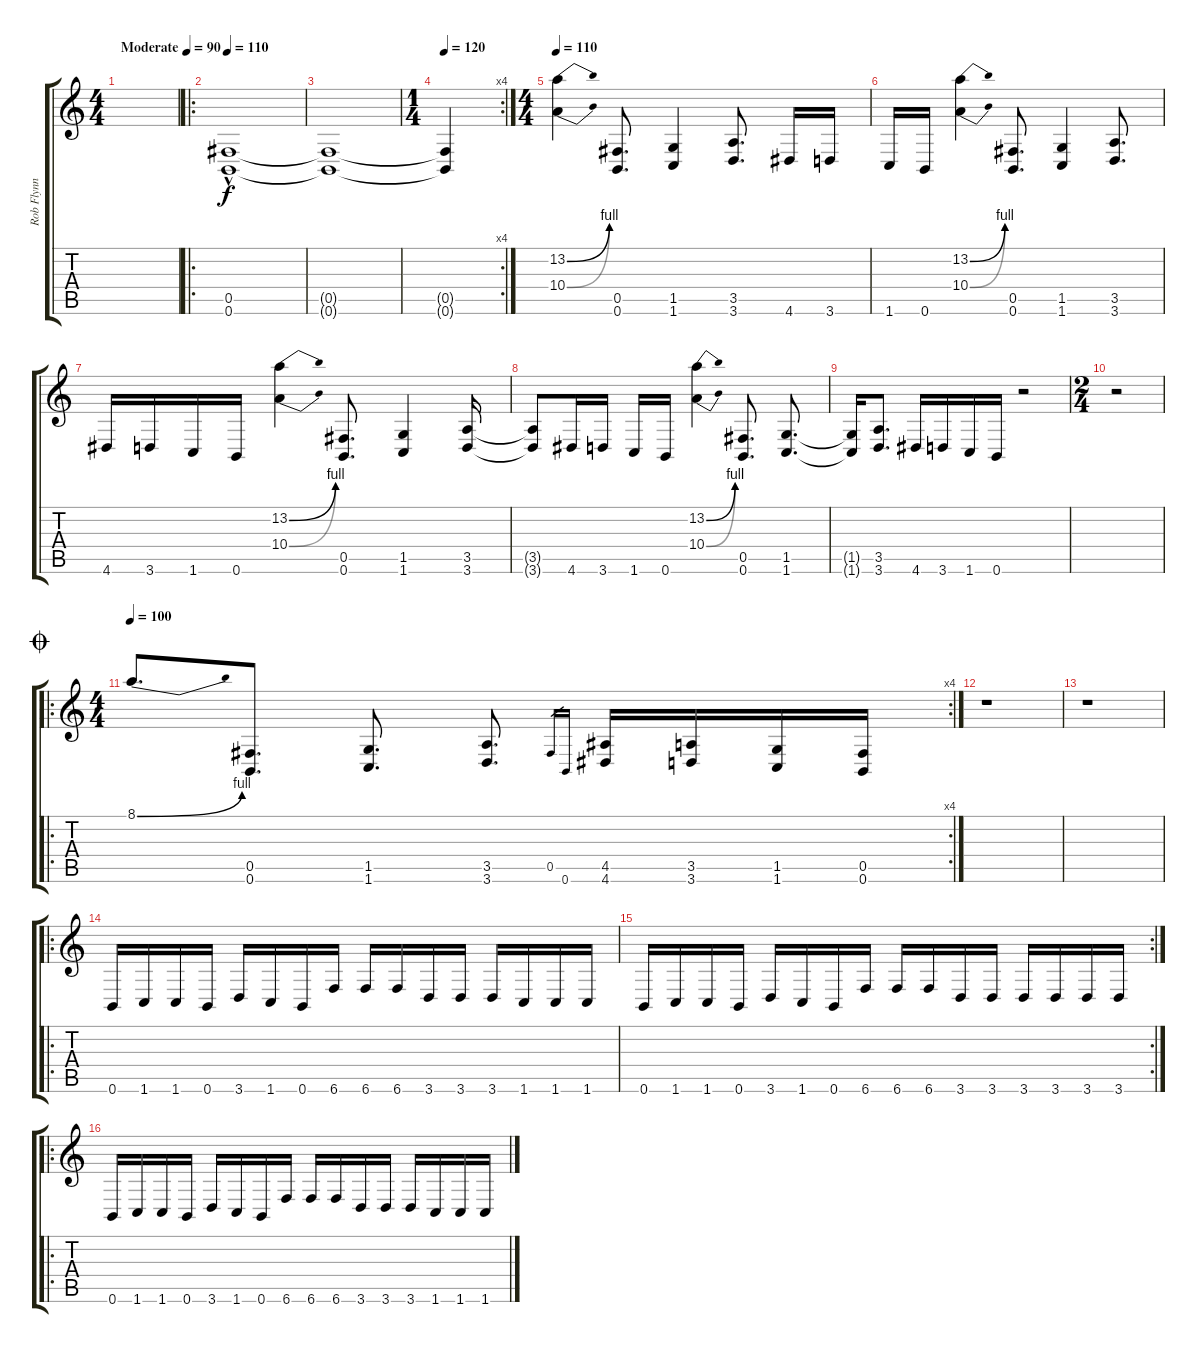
\track ("Rob Flynn" "Rob Flynn") {instrument distortionguitar}
\staff {score tabs}
\tuning (Db4 Ab3 E3 B2 Gb2 B1) {hide}
\ts (4 4)
\tempo (90 "Moderate")
\clef g2
\ks c
|
\ro
\tempo 110
(0.5{hac} 0.6{hac}).1 |
(0.5{t} 0.6{t}).1{dy f} |
\rc 4
\ts (1 4)
\tempo 120
(0.5{t} 0.6{t}).4 |
\ts (4 4)
\tempo 110
(13.2{be (bend 0 0 60 4)} 10.4{be (bend 0 0 60 4)}).4 (0.5 0.6).8{d} (1.5 1.6).4 (3.5 3.6).8{d} 4.6.16 3.6.16 |
1.6.16 0.6.16 (13.2{be (bend 0 0 60 4)} 10.4{be (bend 0 0 60 4)}).4 (0.5 0.6).8{d} (1.5 1.6).4 (3.5 3.6).8{d} |
4.6.16 3.6.16 1.6.16 0.6.16 (13.2{be (bend 0 0 60 4)} 10.4{be (bend 0 0 60 4)}).4 (0.5 0.6).8{d} (1.5 1.6).4 (3.5 3.6).16 |
(3.5{t} 3.6{t}).8 4.6.16 3.6.16 1.6.16 0.6.16 (13.2{be (bend 0 0 60 4)} 10.4{be (bend 0 0 60 4)}).4 (0.5 0.6).8{d} (1.5 1.6).8{d} |
(1.5{t} 1.6{t}).16 (3.5 3.6).8{d} 4.6.16 3.6.16 1.6.16 0.6.16 r.2 |
\ts (2 4)
r.2 |
\ro
\rc 4
\ts (4 4)
\jump coda
\tempo 100
8.1{be (bend 0 0 60 4)}.8{d volume 16} (0.5 0.6).8{d} (1.5 1.6).8{d} (3.5 3.6).8{d} 0.5.16{gr} 0.6.16{gr} (4.5 4.6).16 (3.5 3.6).16 (1.5 1.6).16 (0.5 0.6).16 |
r.1 |
r.1 |
\ro
0.6.16 1.6.16 1.6.16 0.6.16 3.6.16 1.6.16 0.6.16 6.6.16 6.6.16 6.6.16 3.6.16 3.6.16 3.6.16 1.6.16 1.6.16 1.6.16 |
\rc 2
0.6.16 1.6.16 1.6.16 0.6.16 3.6.16 1.6.16 0.6.16 6.6.16 6.6.16 6.6.16 3.6.16 3.6.16 3.6.16 3.6.16 3.6.16 3.6.16 |
\ro
0.6.16 1.6.16 1.6.16 0.6.16 3.6.16 1.6.16 0.6.16 6.6.16 6.6.16 6.6.16 3.6.16 3.6.16 3.6.16 1.6.16 1.6.16 1.6.16
